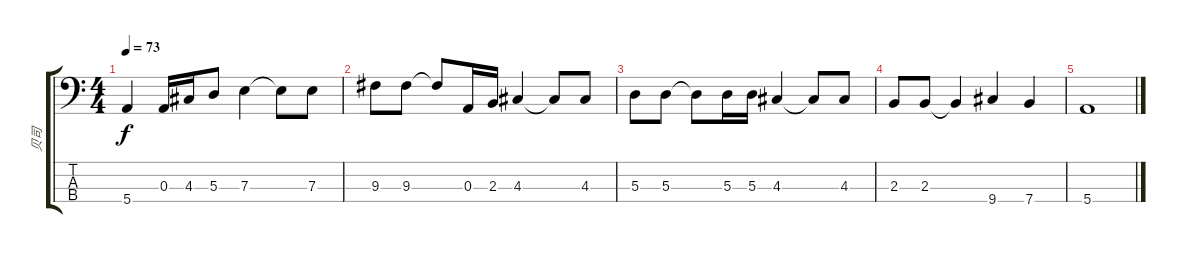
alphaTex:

\track ("贝司" "贝司") {instrument electricbassfinger}
\staff {score tabs}
\tuning (G2 D2 A1 E1) {hide}
\ts (4 4)
\tempo 73
\clef f4
\ks c
5.4.4{dy f} 0.3.16 4.3.16 5.3.8 7.3.4 7.3{t}.8 7.3.8 |
9.3.8 9.3.8 9.3{t}.8 0.3.16 2.3.16 4.3.4 4.3{t}.8 4.3.8 |
5.3.8 5.3.8 5.3{t}.8 5.3.16 5.3.16 4.3.4 4.3{t}.8 4.3.8 |
2.3.8 2.3.8 2.3{t}.4 9.4.4 7.4.4 |
5.4.1
